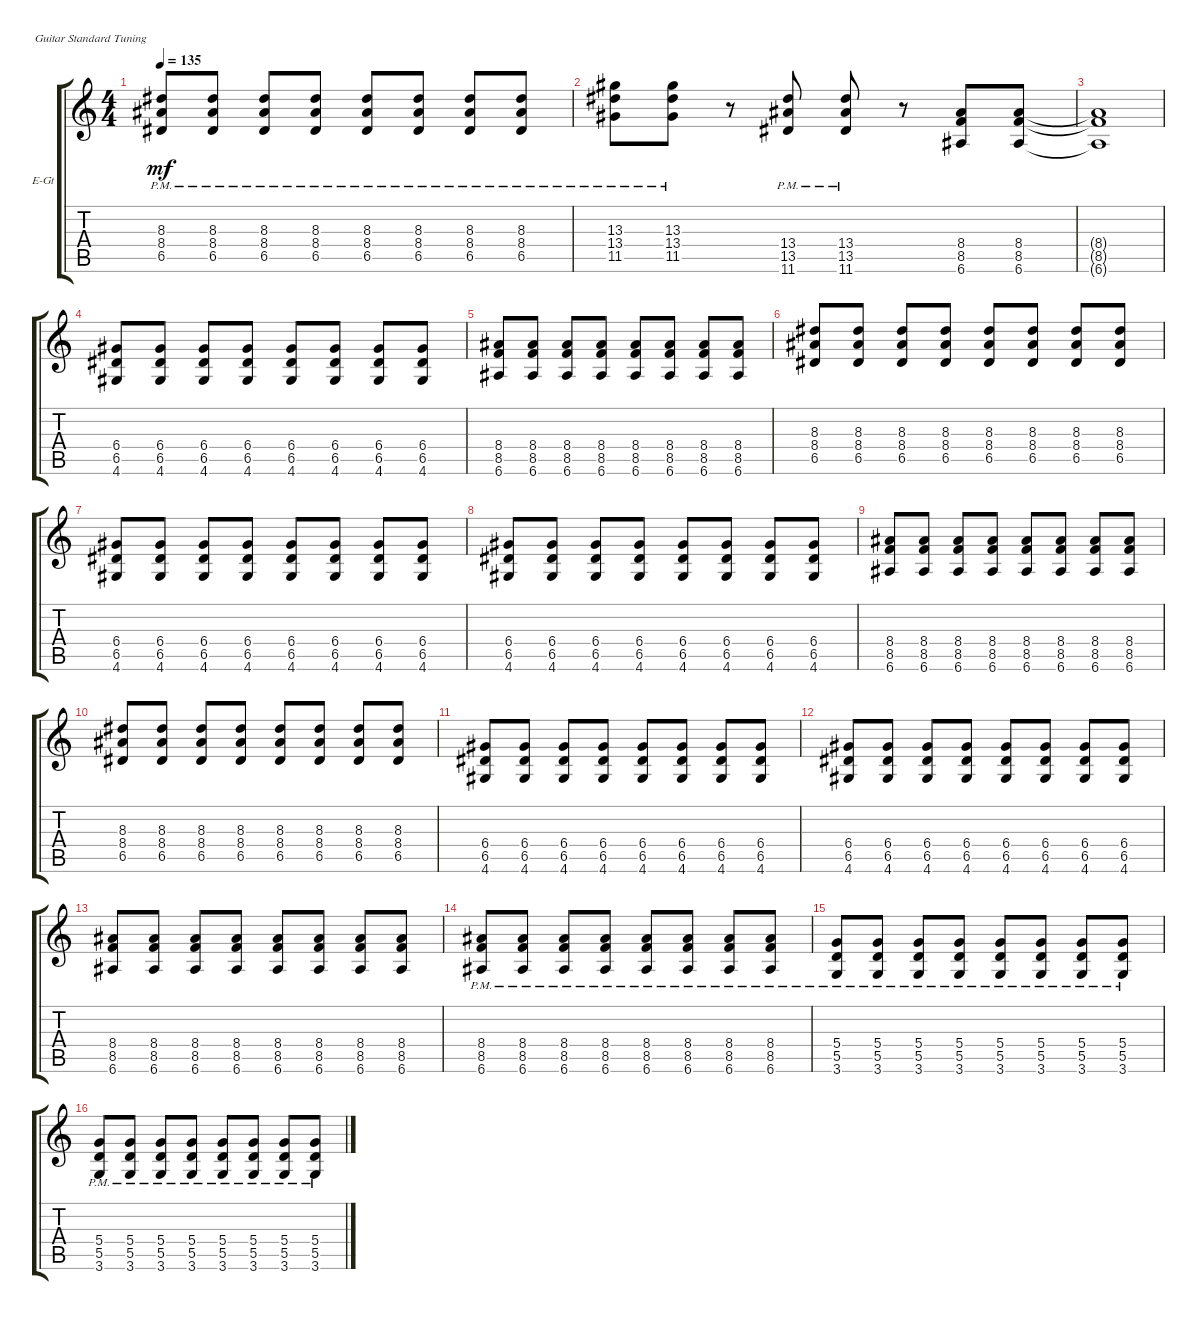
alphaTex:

\defaultSystemsLayout 4
\bracketExtendMode groupsimilarinstruments
\firstSystemTrackNameOrientation horizontal
\otherSystemsTrackNameOrientation horizontal
\track ("Electric Guitar" "E-Gt") {instrument distortionguitar}
\staff {score tabs}
\tuning (E4 B3 G3 D3 A2 E2)
\ts (4 4)
\tempo 135
\clef g2
\ks c
(8.3{pm} 8.4{pm} 6.5{pm}).8{dy mf} (8.3{pm} 8.4{pm} 6.5{pm}).8 (8.3{pm} 8.4{pm} 6.5{pm}).8 (8.3{pm} 8.4{pm} 6.5{pm}).8 (8.3{pm} 8.4{pm} 6.5{pm}).8 (8.3{pm} 8.4{pm} 6.5{pm}).8 (8.3{pm} 8.4{pm} 6.5{pm}).8 (8.3{pm} 8.4{pm} 6.5{pm}).8 |
(13.3{pm} 13.4{pm} 11.5{pm}).8 (13.3{pm} 13.4{pm} 11.5{pm}).8 r.8 (13.4{pm} 13.5{pm} 11.6{pm}).8 (13.4{pm} 13.5{pm} 11.6{pm}).8 r.8 (8.4 8.5 6.6).8 (8.4 8.5 6.6).8 |
(8.4{t} 8.5{t} 6.6{t}).1 |
(6.4 6.5 4.6).8 (6.4 6.5 4.6).8 (6.4 6.5 4.6).8 (6.4 6.5 4.6).8 (6.4 6.5 4.6).8 (6.4 6.5 4.6).8 (6.4 6.5 4.6).8 (6.4 6.5 4.6).8 |
(8.4 8.5 6.6).8 (8.4 8.5 6.6).8 (8.4 8.5 6.6).8 (8.4 8.5 6.6).8 (8.4 8.5 6.6).8 (8.4 8.5 6.6).8 (8.4 8.5 6.6).8 (8.4 8.5 6.6).8 |
(8.3 8.4 6.5).8 (8.3 8.4 6.5).8 (8.3 8.4 6.5).8 (8.3 8.4 6.5).8 (8.3 8.4 6.5).8 (8.3 8.4 6.5).8 (8.3 8.4 6.5).8 (8.3 8.4 6.5).8 |
(6.4 6.5 4.6).8 (6.4 6.5 4.6).8 (6.4 6.5 4.6).8 (6.4 6.5 4.6).8 (6.4 6.5 4.6).8 (6.4 6.5 4.6).8 (6.4 6.5 4.6).8 (6.4 6.5 4.6).8 |
(6.4 6.5 4.6).8 (6.4 6.5 4.6).8 (6.4 6.5 4.6).8 (6.4 6.5 4.6).8 (6.4 6.5 4.6).8 (6.4 6.5 4.6).8 (6.4 6.5 4.6).8 (6.4 6.5 4.6).8 |
(8.4 8.5 6.6).8 (8.4 8.5 6.6).8 (8.4 8.5 6.6).8 (8.4 8.5 6.6).8 (8.4 8.5 6.6).8 (8.4 8.5 6.6).8 (8.4 8.5 6.6).8 (8.4 8.5 6.6).8 |
(8.3 8.4 6.5).8 (8.3 8.4 6.5).8 (8.3 8.4 6.5).8 (8.3 8.4 6.5).8 (8.3 8.4 6.5).8 (8.3 8.4 6.5).8 (8.3 8.4 6.5).8 (8.3 8.4 6.5).8 |
(6.4 6.5 4.6).8 (6.4 6.5 4.6).8 (6.4 6.5 4.6).8 (6.4 6.5 4.6).8 (6.4 6.5 4.6).8 (6.4 6.5 4.6).8 (6.4 6.5 4.6).8 (6.4 6.5 4.6).8 |
(6.4 6.5 4.6).8 (6.4 6.5 4.6).8 (6.4 6.5 4.6).8 (6.4 6.5 4.6).8 (6.4 6.5 4.6).8 (6.4 6.5 4.6).8 (6.4 6.5 4.6).8 (6.4 6.5 4.6).8 |
(8.4 8.5 6.6).8 (8.4 8.5 6.6).8 (8.4 8.5 6.6).8 (8.4 8.5 6.6).8 (8.4 8.5 6.6).8 (8.4 8.5 6.6).8 (8.4 8.5 6.6).8 (8.4 8.5 6.6).8 |
(8.4{pm} 8.5{pm} 6.6{pm}).8 (8.4{pm} 8.5{pm} 6.6{pm}).8 (8.4{pm} 8.5{pm} 6.6{pm}).8 (8.4{pm} 8.5{pm} 6.6{pm}).8 (8.4{pm} 8.5{pm} 6.6{pm}).8 (8.4{pm} 8.5{pm} 6.6{pm}).8 (8.4{pm} 8.5{pm} 6.6{pm}).8 (8.4{pm} 8.5{pm} 6.6{pm}).8 |
(5.4{pm} 5.5{pm} 3.6{pm}).8 (5.4{pm} 5.5{pm} 3.6{pm}).8 (5.4{pm} 5.5{pm} 3.6{pm}).8 (5.4{pm} 5.5{pm} 3.6{pm}).8 (5.4{pm} 5.5{pm} 3.6{pm}).8 (5.4{pm} 5.5{pm} 3.6{pm}).8 (5.4{pm} 5.5{pm} 3.6{pm}).8 (5.4{pm} 5.5{pm} 3.6{pm}).8 |
(5.4{pm} 5.5{pm} 3.6{pm}).8 (5.4{pm} 5.5{pm} 3.6{pm}).8 (5.4{pm} 5.5{pm} 3.6{pm}).8 (5.4{pm} 5.5{pm} 3.6{pm}).8 (5.4{pm} 5.5{pm} 3.6{pm}).8 (5.4{pm} 5.5{pm} 3.6{pm}).8 (5.4{pm} 5.5{pm} 3.6{pm}).8 (5.4{pm} 5.5{pm} 3.6{pm}).8
